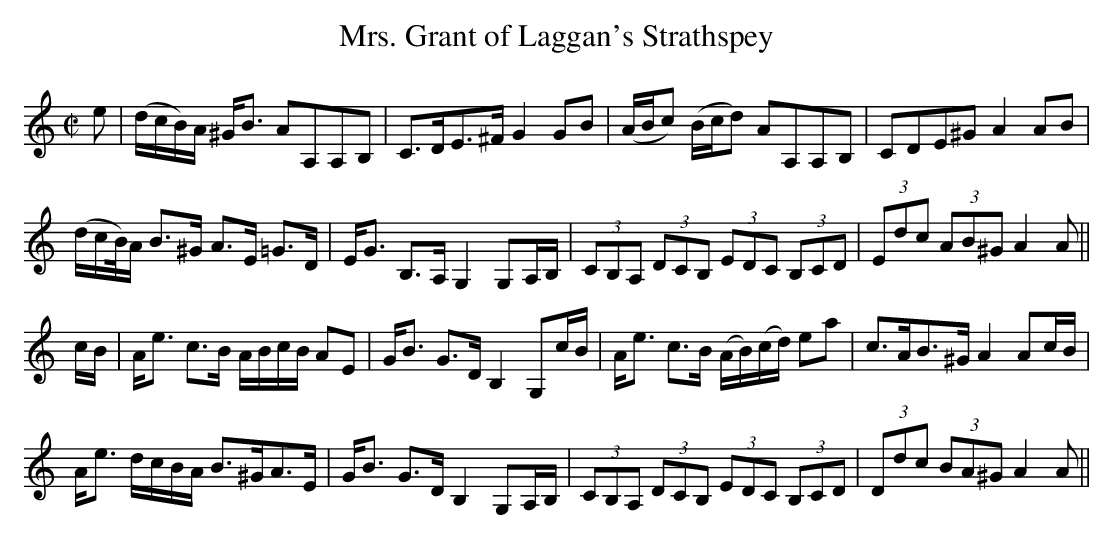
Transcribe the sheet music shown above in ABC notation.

X:1
T:Mrs. Grant of Laggan's Strathspey
M:C|
L:1/16
K:Amin
e2|(dcB)A ^GB3 A2A,2A,2B,2|C3DE3^F G4 G2B2|(ABc2) (Bcd2) A2A,2A,2B,2|C2D2E2^G2 A4 A2B2|
(dcB/)A B3^G A3E =G3D|EG3 B,3A, G,4 G,2A,B,|(3C2B,2A,2 (3D2C2B,2 (3E2D2C2 (3B,2C2D2|(3E2d2c2 (3A2B2^G2 A4A2||
cB|Ae3 c3B ABcB A2E2|GB3 G3D B,4 G,2cB|Ae3 c3B (AB)(cd) e2a2|c3AB3^G A4 A2cB|
Ae3 dcBA B3^GA3E|GB3 G3D B,4 G,2A,B,|(3C2B,2A,2 (3D2C2B,2 (3E2D2C2 (3B,2C2D2|(3D2d2c2 (3B2A2^G2 A4A2||
